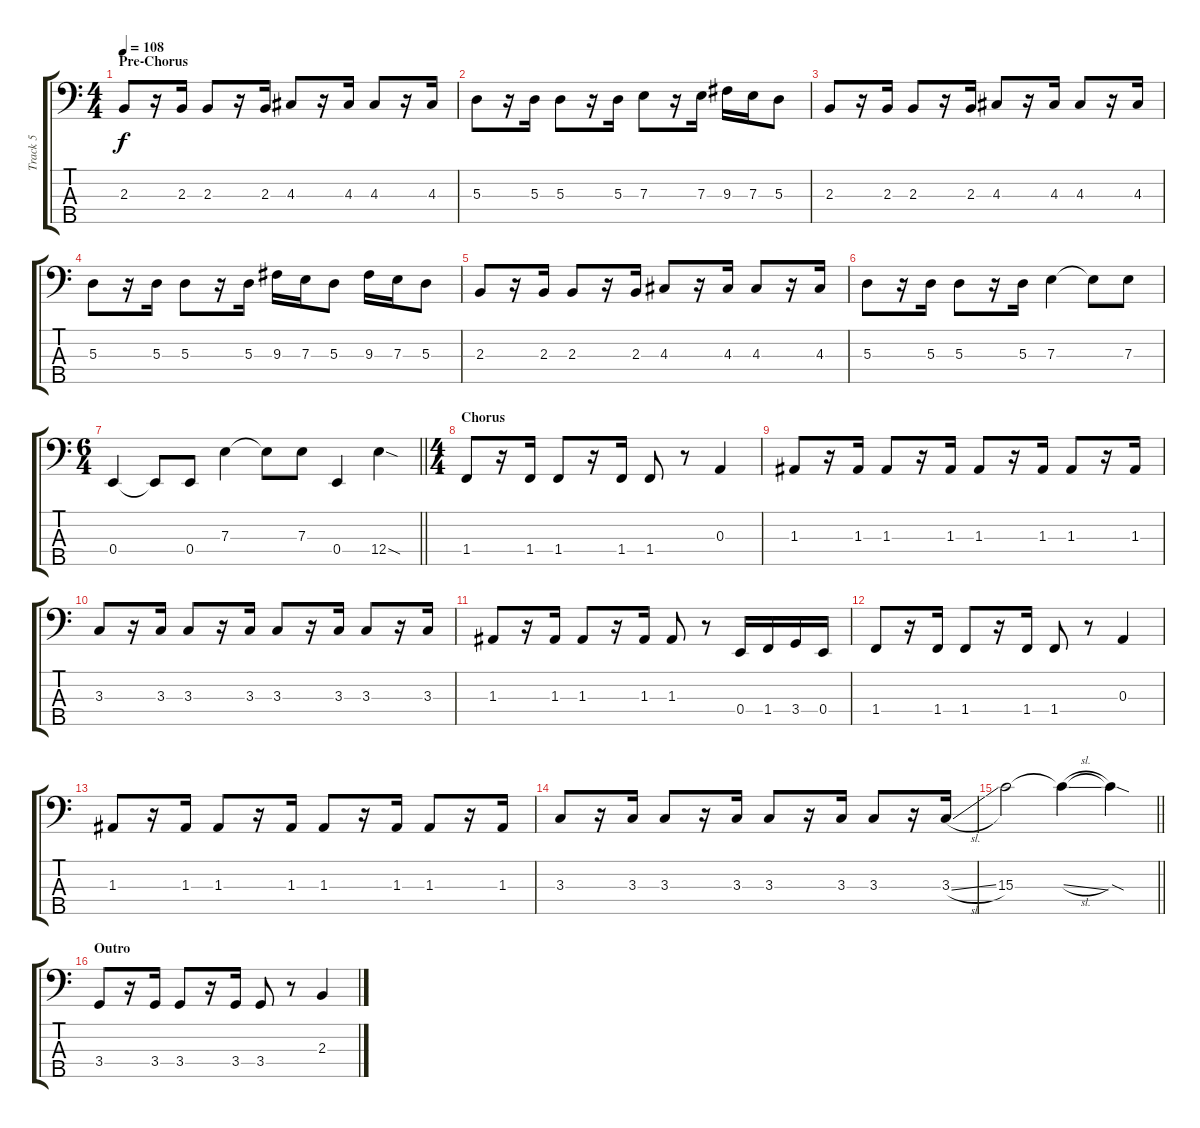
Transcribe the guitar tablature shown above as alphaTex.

\track ("Track 5" "Track 5") {instrument electricbassfinger}
\staff {score tabs}
\tuning (G2 D2 A1 E1 B0) {hide}
\ts (4 4)
\section ("" "Pre-Chorus")
\tempo 108
\clef f4
\ks c
2.3.8{dy f} r.16 2.3.16 2.3.8 r.16 2.3.16 4.3.8 r.16 4.3.16 4.3.8 r.16 4.3.16 |
5.3.8 r.16 5.3.16 5.3.8 r.16 5.3.16 7.3.8 r.16 7.3.16 9.3.16 7.3.16 5.3.8 |
2.3.8 r.16 2.3.16 2.3.8 r.16 2.3.16 4.3.8 r.16 4.3.16 4.3.8 r.16 4.3.16 |
5.3.8 r.16 5.3.16 5.3.8 r.16 5.3.16 9.3.16 7.3.16 5.3.8 9.3.16 7.3.16 5.3.8 |
2.3.8 r.16 2.3.16 2.3.8 r.16 2.3.16 4.3.8 r.16 4.3.16 4.3.8 r.16 4.3.16 |
5.3.8 r.16 5.3.16 5.3.8 r.16 5.3.16 7.3.4 7.3{t}.8 7.3.8 |
\ts (6 4)
\barLineRight lightlight
0.4.4 0.4{t}.8 0.4.8 7.3.4 7.3{t}.8 7.3.8 0.4.4 12.4{sod}.4 |
\ts (4 4)
\section ("" "Chorus")
1.4.8 r.16 1.4.16 1.4.8 r.16 1.4.16 1.4.8 r.8 0.3.4 |
1.3.8 r.16 1.3.16 1.3.8 r.16 1.3.16 1.3.8 r.16 1.3.16 1.3.8 r.16 1.3.16 |
3.3.8 r.16 3.3.16 3.3.8 r.16 3.3.16 3.3.8 r.16 3.3.16 3.3.8 r.16 3.3.16 |
1.3.8 r.16 1.3.16 1.3.8 r.16 1.3.16 1.3.8 r.8 0.4.16 1.4.16 3.4.16 0.4.16 |
1.4.8 r.16 1.4.16 1.4.8 r.16 1.4.16 1.4.8 r.8 0.3.4 |
1.3.8 r.16 1.3.16 1.3.8 r.16 1.3.16 1.3.8 r.16 1.3.16 1.3.8 r.16 1.3.16 |
3.3.8 r.16 3.3.16 3.3.8 r.16 3.3.16 3.3.8 r.16 3.3.16 3.3.8 r.16 3.3{sl}.16 |
\barLineRight lightlight
15.3.2 15.3{sl t}.4 15.3{sod t}.4 |
\section ("" "Outro")
3.4.8 r.16 3.4.16 3.4.8 r.16 3.4.16 3.4.8 r.8 2.3.4
